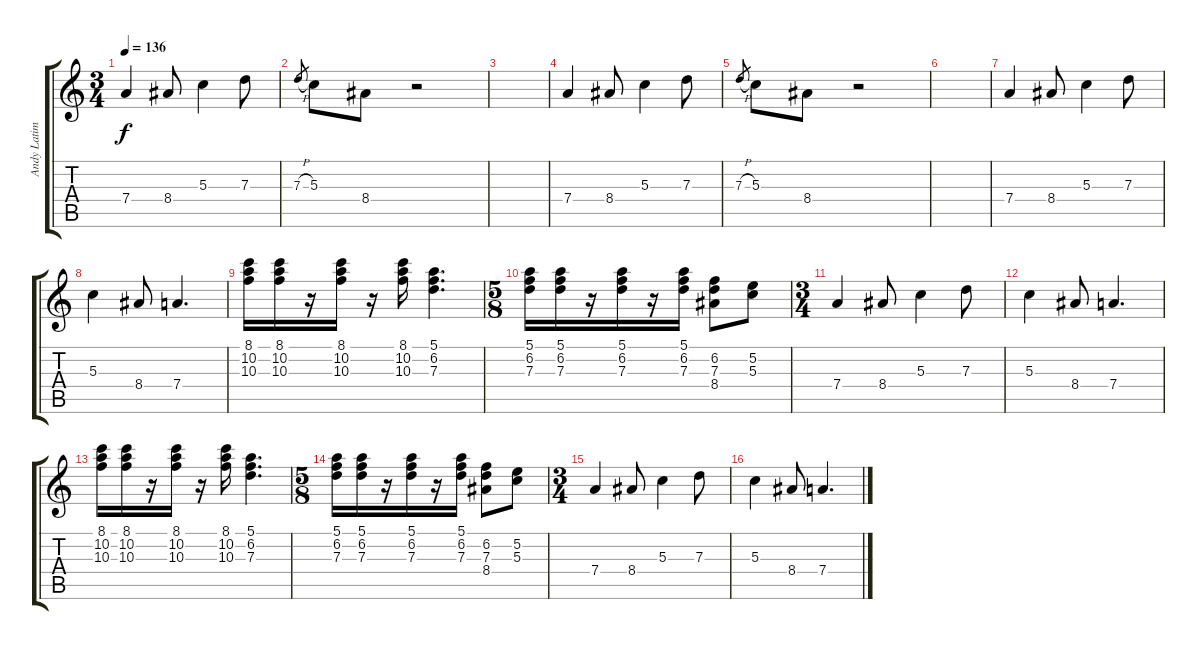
\track ("Andy Latimer" "Andy Latim") {instrument overdrivenguitar}
\staff {score tabs}
\tuning (E4 B3 G3 D3 A2 E2) {hide}
\ts (3 4)
\tempo 136
\clef g2
\ks c
7.4.4{dy f} 8.4.8 5.3.4 7.3.8 |
7.3{h}.8{gr} 5.3.8 8.4.8 r.2 |
|
7.4.4 8.4.8 5.3.4 7.3.8 |
7.3{h}.8{gr} 5.3.8 8.4.8 r.2 |
|
7.4.4{balance 8 instrument electricguitarjazz} 8.4.8 5.3.4 7.3.8 |
5.3.4 8.4.8 7.4.4{d} |
(8.1 10.2 10.3).16 (8.1 10.2 10.3).16 r.16 (8.1 10.2 10.3).16 r.16 (8.1 10.2 10.3).16 (5.1 6.2 7.3).4{d} |
\ts (5 8)
(5.1 6.2 7.3).16 (5.1 6.2 7.3).16 r.16 (5.1 6.2 7.3).16 r.16 (5.1 6.2 7.3).16 (6.2 7.3 8.4).8 (5.2 5.3).8 |
\ts (3 4)
7.4.4 8.4.8 5.3.4 7.3.8 |
5.3.4 8.4.8 7.4.4{d} |
(8.1 10.2 10.3).16 (8.1 10.2 10.3).16 r.16 (8.1 10.2 10.3).16 r.16 (8.1 10.2 10.3).16 (5.1 6.2 7.3).4{d} |
\ts (5 8)
(5.1 6.2 7.3).16 (5.1 6.2 7.3).16 r.16 (5.1 6.2 7.3).16 r.16 (5.1 6.2 7.3).16 (6.2 7.3 8.4).8 (5.2 5.3).8 |
\ts (3 4)
7.4.4 8.4.8 5.3.4 7.3.8 |
5.3.4 8.4.8 7.4.4{d}
